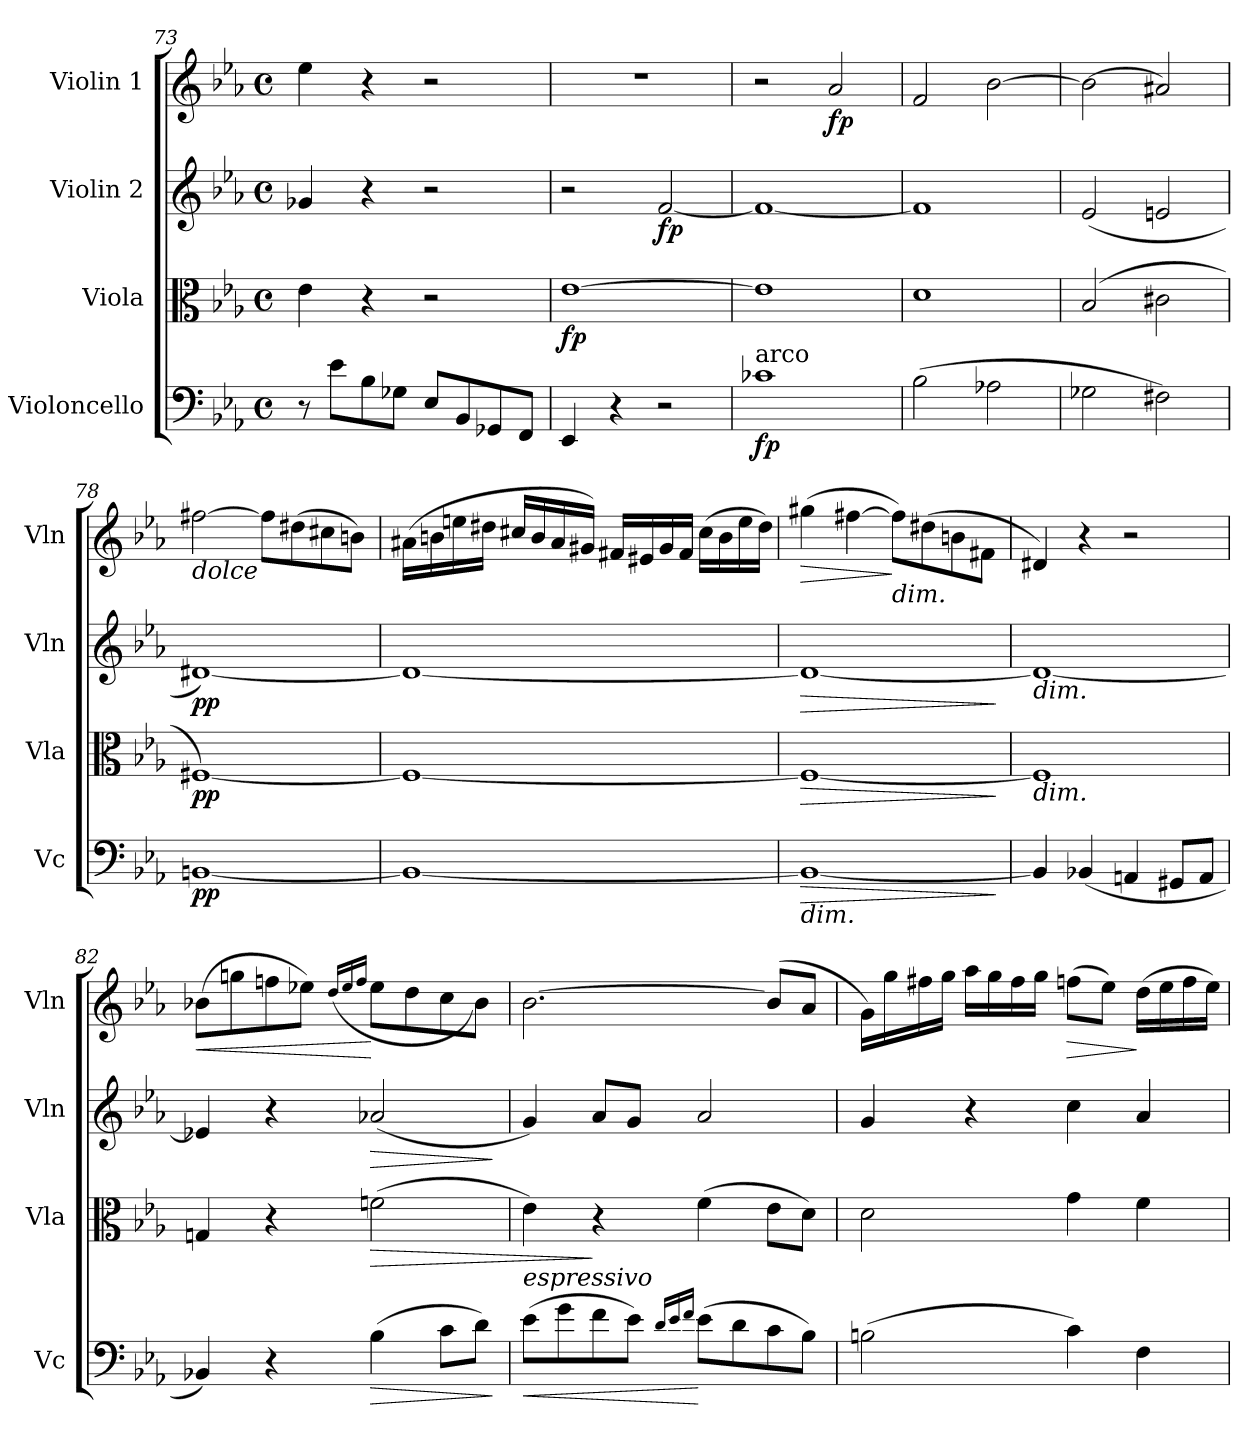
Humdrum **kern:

**kern	**dynam	**kern	**dynam	**kern	**dynam	**kern	**dynam
*part4	*part4	*part3	*part3	*part2	*part2	*part1	*part1
*staff4	*staff4	*staff3	*staff3	*staff2	*staff2	*staff1	*staff1
*I"Violoncello	*	*I"Viola	*	*I"Violin 2	*	*I"Violin 1	*
*I'Vc	*	*I'Vla	*	*I'Vln	*	*I'Vln	*
*clefF4	*	*clefC3	*	*clefG2	*	*clefG2	*
*k[b-e-a-]	*	*k[b-e-a-]	*	*k[b-e-a-]	*	*k[b-e-a-]	*
*M4/4	*	*M4/4	*	*M4/4	*	*M4/4	*
*met(c)	*	*met(c)	*	*met(c)	*	*met(c)	*
=73	=73	=73	=73	=73	=73	=73	=73
8r	.	4e-\	.	4g-X/	.	4ee-\	.
8e-\L	.	.	.	.	.	.	.
8B-\	.	4r	.	4r	.	4r	.
8G-X\J	.	.	.	.	.	.	.
8E-/L	.	2r	.	2r	.	2r	.
8BB-/	.	.	.	.	.	.	.
8GG-X/	.	.	.	.	.	.	.
8FF/J	.	.	.	.	.	.	.
=74	=74	=74	=74	=74	=74	=74	=74
!	!	!	!LO:DY:b	!	!	!	!
4EE-/	.	[1e-	fp	2r	.	1r	.
4r	.	.	.	.	.	.	.
!	!	!	!	!	!LO:DY:b	!	!
2r	.	.	.	[2f/	fp	.	.
=75	=75	=75	=75	=75	=75	=75	=75
!LO:TX:a:t=arco	!	!	!	!	!	!	!
!	!LO:DY:b	!	!	!	!	!	!
1c-X	fp	1e-]	.	1f_	.	2r	.
!	!	!	!	!	!	!	!LO:DY:b
.	.	.	.	.	.	2a-/	fp
=76	=76	=76	=76	=76	=76	=76	=76
(2B-\	.	1d	.	1f]	.	2f/	.
2A-X\	.	.	.	.	.	[2b-\	.
=77	=77	=77	=77	=77	=77	=77	=77
2G-X\	.	(2B-/	.	(2e-/	.	2b-\_	.
2F#X\)	.	2c#X\	.	2en/	.	2a#X/]	.
!!LO:LB:g=z
=78	=78	=78	=78	=78	=78	=78	=78
!	!	!	!	!	!	!LO:TX:b:i:t=dolce	!
!	!LO:DY:b	!	!LO:DY:b	!	!LO:DY:b	!	!
[1BBn	pp	[1F#X)	pp	[1d#X)	pp	[2ff#X\	.
.	.	.	.	.	.	8ff#\L]	.
.	.	.	.	.	.	(8dd#X\	.
.	.	.	.	.	.	8cc#X\	.
.	.	.	.	.	.	8bn\J)	.
=79	=79	=79	=79	=79	=79	=79	=79
1BB_	.	1F#_	.	1d#_	.	(16a#X\LL	.
.	.	.	.	.	.	16bn\	.
.	.	.	.	.	.	16een\	.
.	.	.	.	.	.	16dd#X\JJ	.
.	.	.	.	.	.	16cc#X/LL	.
.	.	.	.	.	.	16b/	.
.	.	.	.	.	.	16a#/	.
.	.	.	.	.	.	16g#X/JJ)	.
.	.	.	.	.	.	16f#X/LL	.
.	.	.	.	.	.	16e#X/	.
.	.	.	.	.	.	16g#/	.
.	.	.	.	.	.	16f#/JJ	.
.	.	.	.	.	.	(16cc#\LL	.
.	.	.	.	.	.	16b\	.
.	.	.	.	.	.	16ee\	.
.	.	.	.	.	.	16dd#\JJ)	.
=80	=80	=80	=80	=80	=80	=80	=80
!LO:TX:b:i:t=dim.	!	!	!	!	!	!	!
!	!LO:HP:b	!	!LO:HP:b	!	!LO:HP:b	!	!LO:HP:b
1BB_	>	1F#_	>	1d#_	>	(4gg#X\	>
.	.	.	.	.	.	[4ff#X\	.
!	!	!	!	!	!	!LO:TX:b:i:t=dim.	!
.	.	.	.	.	.	8ff#\L])	]
.	.	.	.	.	.	(8dd#X\	.
.	.	.	.	.	.	8bn\	.
.	.	.	.	.	.	8f#X\J	.
.	]	.	]	.	]	.	.
=81	=81	=81	=81	=81	=81	=81	=81
!	!	!	!	!LO:TX:b:i:t=dim.	!	!	!
!	!	!LO:TX:b:i:t=dim.	!	!	!	!	!
4BB/]	.	1F#]	.	1d#_	.	4d#X/)	.
(4BB-X/	.	.	.	.	.	4r	.
4AAn/	.	.	.	.	.	2r	.
8GG#X/L	.	.	.	.	.	.	.
8AA/J	.	.	.	.	.	.	.
!!LO:LB:g=z
=82	=82	=82	=82	=82	=82	=82	=82
!	!	!	!	!	!	!	!LO:HP:b
4BB-X/)	.	4Gn/	.	4e-X/]	.	(8b-X\L	<
.	.	.	.	.	.	8ggn\	.
4r	.	4r	.	4r	.	8ffn\	.
.	.	.	.	.	.	8ee-X\J)	.
.	.	.	.	.	.	(>16qdd/LL	.
.	.	.	.	.	.	16qee-/	.
.	.	.	.	.	.	16qff/JJ	.
!	!LO:HP:b	!	!LO:HP:b	!	!LO:HP:b	!	!
(4B-\	>	(2fn\	>	(2a-X/	>	8ee-\L	[
.	.	.	.	.	.	8dd\	.
8c\L	.	.	.	.	.	8cc\	.
8d\J)	.	.	.	.	.	8b-\J)	.
.	]	.	.	.	]	.	.
=83	=83	=83	=83	=83	=83	=83	=83
!LO:TX:a:i:t=espressivo	!	!	!	!	!	!	!
!	!LO:HP:b	!	!	!	!	!	!
(8e-\L	<	4e-\)	.	4g/)	.	[2.b-\	.
8g\	.	.	.	.	.	.	.
8f\	.	4r	]	8a-/L	.	.	.
8e-\J)	.	.	.	8g/J	.	.	.
16qd/LL	.	.	.	.	.	.	.
16qe-/	.	.	.	.	.	.	.
16qf/JJ	.	.	.	.	.	.	.
(8e-\L	[	(4f\	.	2a-/	.	.	.
8d\	.	.	.	.	.	.	.
8c\	.	8e-\L	.	.	.	(8b-/L]	.
8B-\J)	.	8d\J)	.	.	.	8a-/J	.
=84	=84	=84	=84	=84	=84	=84	=84
(2Bn\	.	2d\	.	4g/	.	16g\LL)	.
.	.	.	.	.	.	16gg\	.
.	.	.	.	.	.	16ff#X\	.
.	.	.	.	.	.	16gg\JJ	.
.	.	.	.	4r	.	16aa-\LL	.
.	.	.	.	.	.	16gg\	.
.	.	.	.	.	.	16ff#\	.
.	.	.	.	.	.	16gg\JJ	.
!	!	!	!	!	!	!	!LO:HP:b
4c\)	.	4g\	.	4cc\	.	(8ffn\L	>
.	.	.	.	.	.	8ee-\J)	.
4F\	.	4f\	.	4a-/	.	(16dd\LL	]
.	.	.	.	.	.	16ee-\	.
.	.	.	.	.	.	16ff\	.
.	.	.	.	.	.	16ee-\JJ)	.
=	=	=	=	=	=	=	=
*-	*-	*-	*-	*-	*-	*-	*-
